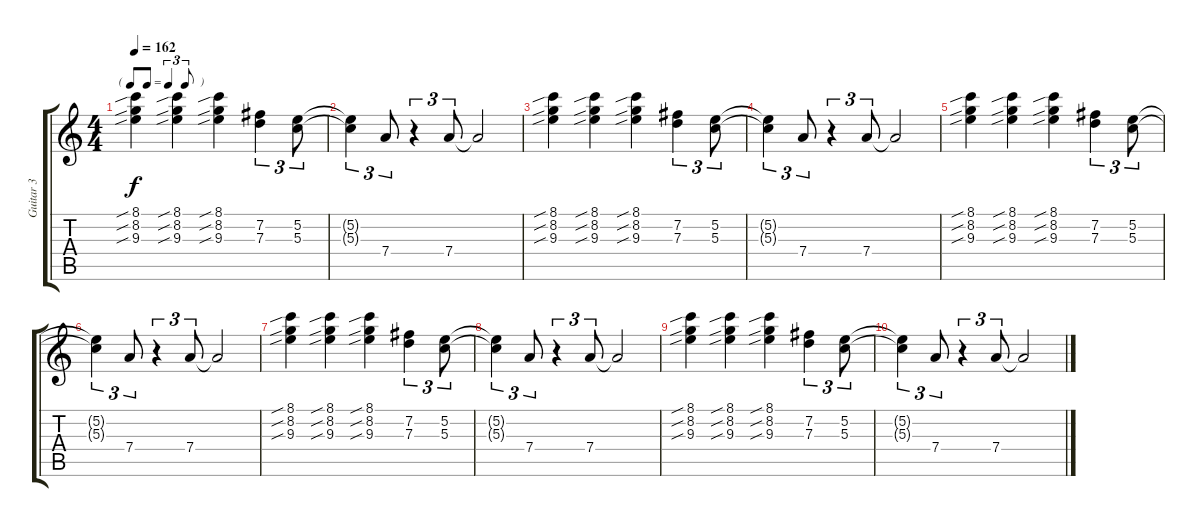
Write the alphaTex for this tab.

\track ("Guitar 3" "Guitar 3") {instrument overdrivenguitar}
\staff {score tabs}
\tuning (E4 B3 G3 D3 A2 E2) {hide}
\ts (4 4)
\tf triplet8th
\tempo 162
\clef g2
\ks c
(8.1{sib} 8.2{sib} 9.3{sib}).4{dy f} (8.1{sib} 8.2{sib} 9.3{sib}).4 (8.1{sib} 8.2{sib} 9.3{sib}).4 (7.2 7.3).4{tu (3 2)} (5.2 5.3).8{tu (3 2)} |
(5.2{t} 5.3{t}).4{tu (3 2)} 7.4.8{tu (3 2)} r.4{tu (3 2)} 7.4.8{tu (3 2)} 7.4{t}.2 |
(8.1{sib} 8.2{sib} 9.3{sib}).4 (8.1{sib} 8.2{sib} 9.3{sib}).4 (8.1{sib} 8.2{sib} 9.3{sib}).4 (7.2 7.3).4{tu (3 2)} (5.2 5.3).8{tu (3 2)} |
(5.2{t} 5.3{t}).4{tu (3 2)} 7.4.8{tu (3 2)} r.4{tu (3 2)} 7.4.8{tu (3 2)} 7.4{t}.2 |
(8.1{sib} 8.2{sib} 9.3{sib}).4 (8.1{sib} 8.2{sib} 9.3{sib}).4 (8.1{sib} 8.2{sib} 9.3{sib}).4 (7.2 7.3).4{tu (3 2)} (5.2 5.3).8{tu (3 2)} |
(5.2{t} 5.3{t}).4{tu (3 2)} 7.4.8{tu (3 2)} r.4{tu (3 2)} 7.4.8{tu (3 2)} 7.4{t}.2 |
(8.1{sib} 8.2{sib} 9.3{sib}).4 (8.1{sib} 8.2{sib} 9.3{sib}).4 (8.1{sib} 8.2{sib} 9.3{sib}).4 (7.2 7.3).4{tu (3 2)} (5.2 5.3).8{tu (3 2)} |
(5.2{t} 5.3{t}).4{tu (3 2)} 7.4.8{tu (3 2)} r.4{tu (3 2)} 7.4.8{tu (3 2)} 7.4{t}.2 |
(8.1{sib} 8.2{sib} 9.3{sib}).4 (8.1{sib} 8.2{sib} 9.3{sib}).4 (8.1{sib} 8.2{sib} 9.3{sib}).4 (7.2 7.3).4{tu (3 2)} (5.2 5.3).8{tu (3 2)} |
(5.2{t} 5.3{t}).4{tu (3 2)} 7.4.8{tu (3 2)} r.4{tu (3 2)} 7.4.8{tu (3 2)} 7.4{t}.2
